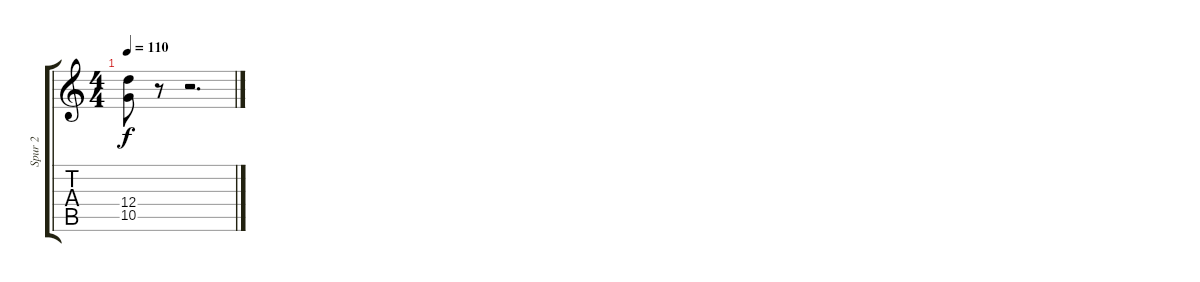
\track ("Spur 2" "Spur 2") {instrument distortionguitar}
\staff {score tabs}
\tuning (E4 B3 G3 D3 A2 E2) {hide}
\ts (4 4)
\tempo 110
\clef g2
\ks c
(12.4 10.5).8{dy f} r.8 r.2{d}
